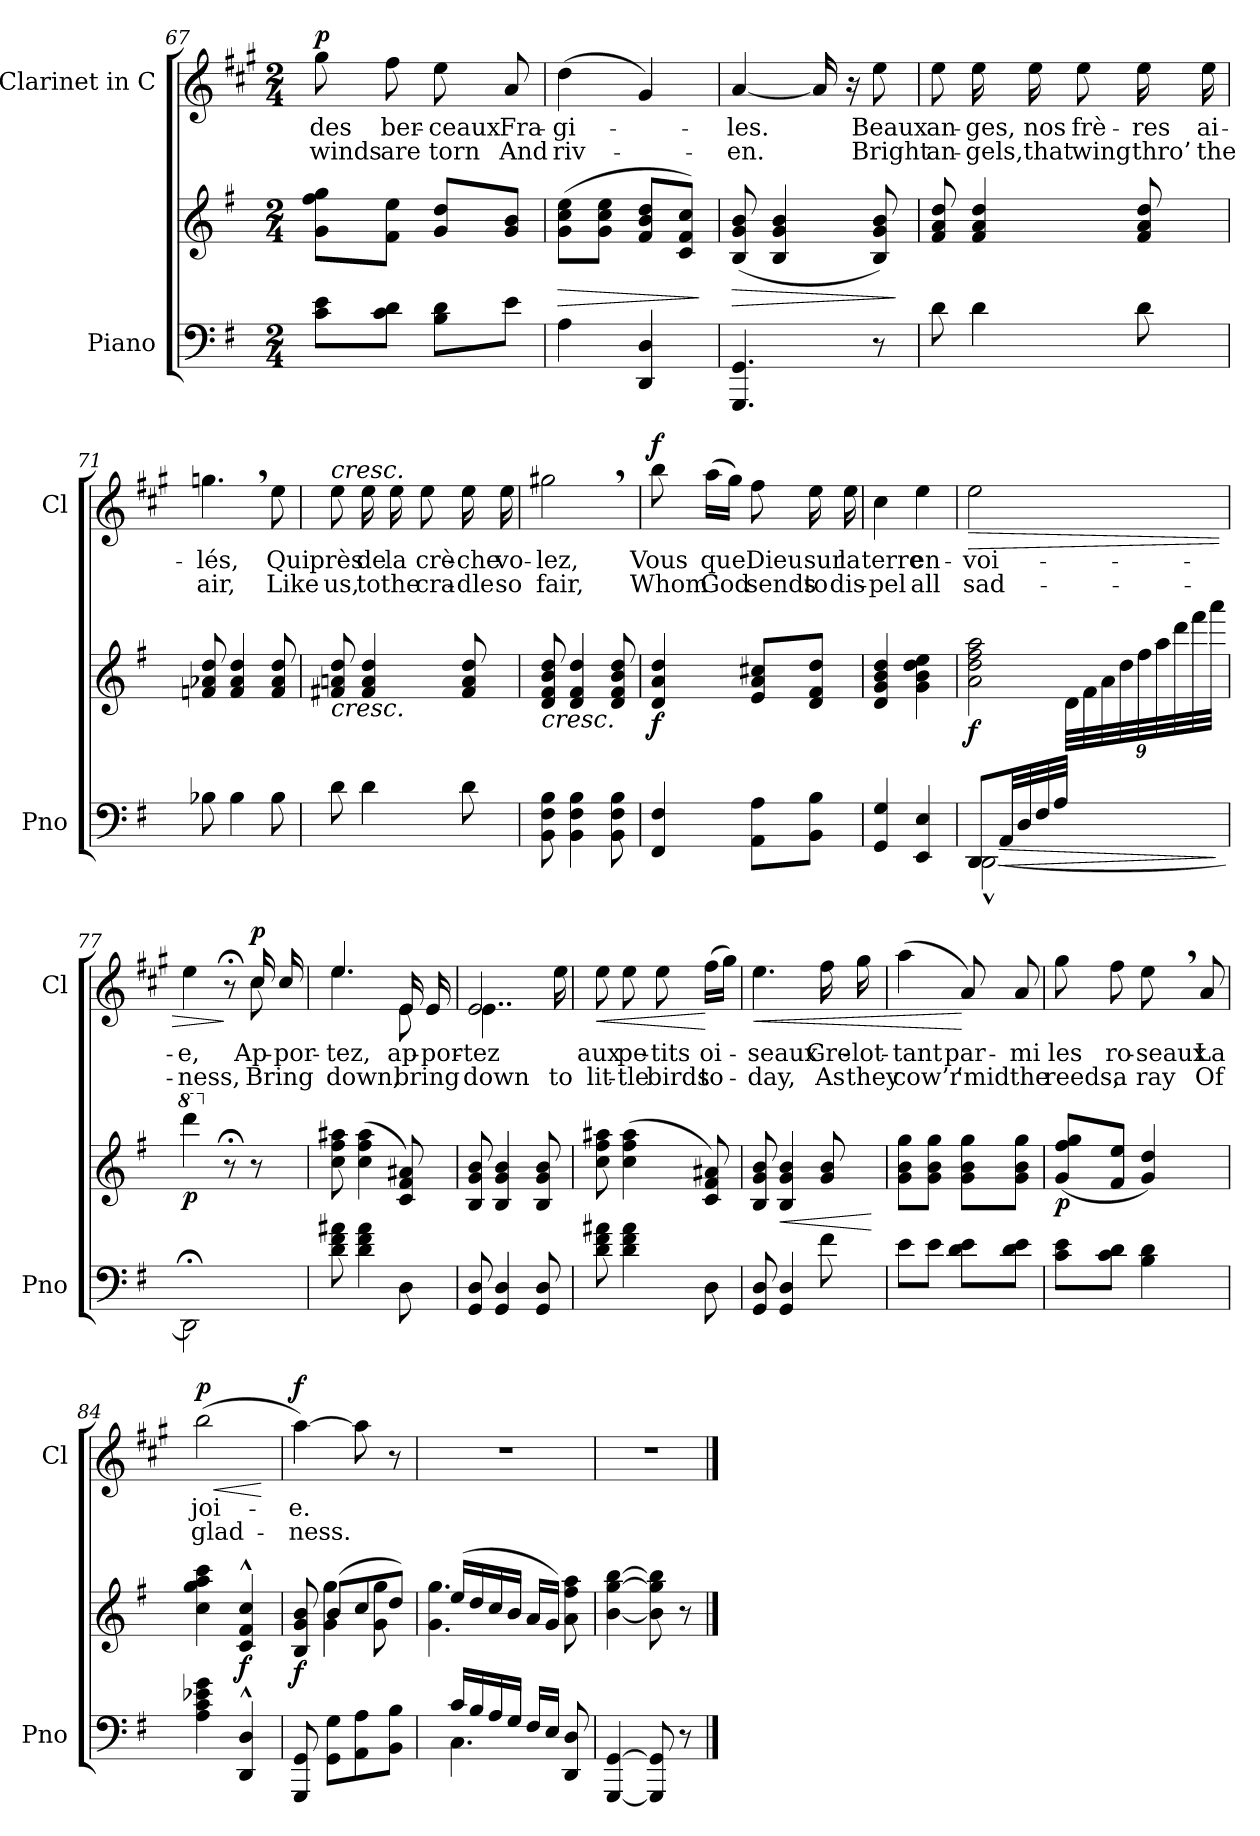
**kern	**kern	**dynam	**kern	**text	**text	**dynam
*part2	*part2	*part2	*part1	*part1	*part1	*part1
*staff3	*staff2	*staff2/3	*staff1	*staff1	*staff1	*staff1
*I"Piano	*	*	*I"Clarinet in C	*	*	*
*I'Pno	*	*	*I'Cl	*	*	*
*clefF4	*clefG2	*	*clefG2	*	*	*
*	*	*	*ITrd1c2	*	*	*
*k[f#]	*k[f#]	*	*k[f#]	*	*	*
*M2/4	*M2/4	*	*M2/4	*	*	*
=67	=67	=67	=67	=67	=67	=67
!	!	!	!	!LO:LY:b	!LO:LY:b	!LO:DY:a
8c\ 8e\L	8g\ 8ff#\ 8gg\L	.	8ff#\	des	winds	p
!	!	!	!	!LO:LY:b	!LO:LY:b	!
8c\ 8d\J	8f#\ 8ee\J	.	8ee\	ber-	are	.
!	!	!	!	!LO:LY:b	!LO:LY:b	!
8B\ 8d\L	8g/ 8dd/L	.	8dd\	-ceaux	torn	.
!	!	!	!	!LO:LY:b	!LO:LY:b	!
8e\J	8g/ 8b/J	.	8g/	Fra-	And	.
=68	=68	=68	=68	=68	=68	=68
!	!	!LO:HP:b	!	!LO:LY:b	!LO:LY:b	!
4A\	(>8g\ 8cc\ 8ee\L	>	(>4cc\	-gi-	riv-	.
.	8g\ 8cc\ 8ee\J	.	.	.	.	.
4DD/ 4D/	8f#/ 8b/ 8dd/L	.	4f#/)	.	.	.
.	8c/ 8f#/ 8cc/J)	.	.	.	.	.
.	.	]	.	.	.	.
=69	=69	=69	=69	=69	=69	=69
!	!	!LO:HP:b	!	!LO:LY:b	!LO:LY:b	!
4.GGG/ 4.GG/	(>8B/ 8g/ 8b/	>	[<4g/	-les.	-en.	.
.	4B/ 4g/ 4b/	.	.	.	.	.
.	.	.	16g/]	.	.	.
.	.	.	16r	.	.	.
!	!	!	!	!LO:LY:b	!LO:LY:b	!
8r	8B/ 8g/ 8b/)	.	8dd\	Beaux	Bright	.
.	.	]	.	.	.	.
!!LO:LB:g=z
=70	=70	=70	=70	=70	=70	=70
!	!	!	!	!LO:LY:b	!LO:LY:b	!
8d\	8f#/ 8a/ 8dd/	.	8dd\	an-	an-	.
!	!	!	!	!LO:LY:b	!LO:LY:b	!
4d\	4f#/ 4a/ 4dd/	.	16dd\	-ges,	-gels,	.
!	!	!	!	!LO:LY:b	!LO:LY:b	!
.	.	.	16dd\	nos	that	.
!	!	!	!	!LO:LY:b	!LO:LY:b	!
.	.	.	8dd\	frè-	wing	.
!	!	!	!	!LO:LY:b	!LO:LY:b	!
8d\	8f#/ 8a/ 8dd/	.	16dd\	-res	thro’	.
!	!	!	!	!LO:LY:b	!LO:LY:b	!
.	.	.	16dd\	ai-	the	.
=71	=71	=71	=71	=71	=71	=71
!	!	!	!	!LO:LY:b	!LO:LY:b	!
8B-X\	8fn/ 8a-X/ 8dd/	.	4.ffn,\	-lés,	air,	.
4B-\	4f/ 4a-/ 4dd/	.	.	.	.	.
!	!	!	!	!LO:LY:b	!LO:LY:b	!
8B-\	8f/ 8a-/ 8dd/	.	8dd\	Qui	Like	.
=72	=72	=72	=72	=72	=72	=72
!	!	!	!LO:TX:a:i:t=cresc.	!	!	!
!	!LO:TX:b:i:t=cresc.	!	!	!	!	!
!	!	!	!	!LO:LY:b	!LO:LY:b	!
8d\	8f#X/ 8an/ 8dd/	.	8dd\	près	us,	.
!	!	!	!	!LO:LY:b	!LO:LY:b	!
4d\	4f#/ 4a/ 4dd/	.	16dd\	de	to	.
!	!	!	!	!LO:LY:b	!LO:LY:b	!
.	.	.	16dd\	la	the	.
!	!	!	!	!LO:LY:b	!LO:LY:b	!
.	.	.	8dd\	crè-	cra-	.
!	!	!	!	!LO:LY:b	!LO:LY:b	!
8d\	8f#/ 8a/ 8dd/	.	16dd\	-che	-dle	.
!	!	!	!	!LO:LY:b	!LO:LY:b	!
.	.	.	16dd\	vo-	so	.
=73	=73	=73	=73	=73	=73	=73
!	!LO:TX:b:i:t=cresc.	!	!	!	!	!
!	!	!	!	!LO:LY:b	!LO:LY:b	!
8BB\ 8F#\ 8B\	8d/ 8f#/ 8b/ 8dd/	.	2ff#X,\	-lez,	fair,	.
4BB\ 4F#\ 4B\	4d/ 4f#/ 4dd/	.	.	.	.	.
8BB\ 8F#\ 8B\	8d/ 8f#/ 8b/ 8dd/	.	.	.	.	.
!!LO:PB:g=z
=74	=74	=74	=74	=74	=74	=74
!	!	!LO:DY:b	!	!LO:LY:b	!LO:LY:b	!LO:DY:a
4FF#/ 4F#/	4d/ 4a/ 4dd/	f	8aa\	Vous	Whom	f
!	!	!	!	!LO:LY:b	!LO:LY:b	!
.	.	.	(>16gg\LL	que	God	.
.	.	.	16ff#\JJ)	.	.	.
!	!	!	!	!LO:LY:b	!LO:LY:b	!
8AA\ 8A\L	8e/ 8a/ 8cc#X/L	.	8ee\	Dieu	sends	.
!	!	!	!	!LO:LY:b	!LO:LY:b	!
8BB\ 8B\J	8d/ 8f#/ 8dd/J	.	16dd\	sur	to	.
!	!	!	!	!LO:LY:b	!LO:LY:b	!
.	.	.	16dd\	la	dis-	.
=75	=75	=75	=75	=75	=75	=75
!	!	!	!	!LO:LY:b	!LO:LY:b	!
4GG/ 4G/	4d/ 4g/ 4b/ 4dd/	.	4b\	terre	-pel	.
!	!	!	!	!LO:LY:b	!LO:LY:b	!
4EE/ 4E/	4g\ 4b\ 4dd\ 4ee\	.	4dd\	en-	all	.
=76	=76	=76	=76	=76	=76	=76
*^	*^	*	*	*	*	*
!	!	!	!	!LO:DY:b	!	!LO:LY:b	!LO:LY:b	!LO:HP:b
(8DD/L	[2DD^^\	2a\ 2dd\ 2ff#\ 2aa\	4ryy	f	2dd\	-voi-	sad-	>
!	!	!	!	!LO:HP:b=2	!	!	!	!
32AA/LL	.	.	.	>	.	.	.	.
32D/	.	.	.	.	.	.	.	.
32F#/	.	.	.	.	.	.	.	.
32A/JJJ	.	.	.	.	.	.	.	.
*	*	*	*Xbrackettup	*	*	*	*	*
4ryy	.	.	36d\LL	.	.	.	.	.
.	.	.	36f#\	.	.	.	.	.
.	.	.	36a\	.	.	.	.	.
.	.	.	36dd\	.	.	.	.	.
.	.	.	36ff#\	.	.	.	.	.
.	.	.	36aa\	.	.	.	.	.
.	.	.	36ddd\	.	.	.	.	.
.	.	.	36fff#\	.	.	.	.	.
.	.	.	36aaa\JJ)	.	.	.	.	.
*v	*v	*	*	*	*	*	*	*
*	*v	*v	*	*	*	*	*
.	.	]	.	.	.	.
=77	=77	=77	=77	=77	=77	=77
*	*8va	*	*	*	*	*
!	!	!LO:DY:b	!	!LO:LY:b	!LO:LY:b	!
*	*	*	*^	*	*	*
2DD;\]	4dddd\	p	4dd\	4.ryy	-e,	-ness,	.
*	*X8va	*	*	*	*	*	*
.	8r;<	.	8r;<	.	.	.	]
!	!	!	!	!	!LO:LY:b	!LO:LY:b	!LO:DY:a
.	8r	.	16b/	8b\	Ap-	Bring	p
!	!	!	!	!	!LO:LY:b	!	!
.	.	.	16b/	.	-por-	.	.
*	*	*	*v	*v	*	*	*
!!LO:LB:g=z
=78	=78	=78	=78	=78	=78	=78
!	!	!	!	!LO:LY:b	!LO:LY:b	!
*	*	*	*^	*	*	*
*	*	*	*	*^	*	*	*
8d\ 8f#\ 8a#X\	8cc\ 8ff#\ 8aa#X\	.	4.dd/	4.dd\	4.ryy	-tez,	down,	.
4d\ 4f#\ 4a#\	(>4cc\ 4ff#\ 4aa#\	.	.	.	.	.	.	.
!	!	!	!	!	!	!LO:LY:b	!LO:LY:b	!
8D\	8c/ 8f#/ 8a#X/)	.	16d/	8ryy	8d\	ap-	bring	.
!	!	!	!	!	!	!LO:LY:b	!	!
.	.	.	16d/	.	.	-por-	.	.
*	*	*	*v	*v	*v	*	*	*
=79	=79	=79	=79	=79	=79	=79
!	!	!	!	!LO:LY:b	!LO:LY:b	!
*	*	*	*^	*	*	*
8GG/ 8D/	8B/ 8g/ 8b/	.	2d/	4..d!\	-tez	down	.
4GG/ 4D/	4B/ 4g/ 4b/	.	.	.	.	.	.
8GG/ 8D/	8B/ 8g/ 8b/	.	.	.	.	.	.
!	!	!	!	!	!	!LO:LY:b	!
.	.	.	.	16dd!\	.	to	.
=80	=80	=80	=80	=80	=80	=80	=80
!	!	!	!	!	!LO:LY:b	!LO:LY:b	!LO:HP:b
*	*	*	*v	*v	*	*	*
8d\ 8f#\ 8a#X\	8cc\ 8ff#\ 8aa#X\	.	8dd\	aux	lit-	<
!	!	!	!	!LO:LY:b	!LO:LY:b	!
4d\ 4f#\ 4a#\	(>4cc\ 4ff#\ 4aa#\	.	8dd\	pe-	-tle	.
!	!	!	!	!LO:LY:b	!LO:LY:b	!
.	.	.	8dd\	-tits	birds	.
!	!	!	!	!LO:LY:b	!LO:LY:b	!
8D\	8c/ 8f#/ 8a#X/)	.	(>16ee\LL	oi-	to-	[
.	.	.	16ff#\JJ)	.	.	.
=81	=81	=81	=81	=81	=81	=81
!	!	!	!	!LO:LY:b	!LO:LY:b	!LO:HP:b
8GG/ 8D/	8B/ 8g/ 8b/	.	4.dd\	-seaux	-day,	<
!	!	!LO:HP:b	!	!	!	!
4GG/ 4D/	4B/ 4g/ 4b/	<	.	.	.	.
!	!	!	!	!LO:LY:b	!LO:LY:b	!
8f#\	8g/ 8b/	.	16ee\	Gre-	As	.
!	!	!	!	!LO:LY:b	!LO:LY:b	!
.	.	.	16ff#\	-lot-	they	.
.	.	[	.	.	.	.
=82	=82	=82	=82	=82	=82	=82
!	!	!	!	!LO:LY:b	!LO:LY:b	!
8e\L	8g\ 8b\ 8gg\L	.	(4gg\	-tant	cow’r	.
8e\J	8g\ 8b\ 8gg\J	.	.	.	.	.
!	!	!	!	!LO:LY:b	!LO:LY:b	!
8d\ 8e\L	8g\ 8b\ 8gg\L	.	8g/)	par-	’mid	[
!	!	!	!	!LO:LY:b	!LO:LY:b	!
8d\ 8e\J	8g\ 8b\ 8gg\J	.	8g/	-mi	the	.
!!LO:LB:g=z
=83	=83	=83	=83	=83	=83	=83
!	!	!LO:DY:b	!	!LO:LY:b	!LO:LY:b	!
8c\ 8e\L	(>8g/ 8ff#/ 8gg/L	p	8ff#\	les	reeds,	.
!	!	!	!	!LO:LY:b	!LO:LY:b	!
8c\ 8d\J	8f#/ 8ee/J	.	8ee\	ro-	a	.
!	!	!	!	!LO:LY:b	!LO:LY:b	!
4B\ 4d\	4g/ 4dd/)	.	8dd,\	-seaux	ray	.
!	!	!	!	!LO:LY:b	!LO:LY:b	!
.	.	.	8g/	La	Of	.
=84	=84	=84	=84	=84	=84	=84
!	!	!	!	!LO:LY:b	!LO:LY:b	!LO:HP:b
!	!	!	!	!	!	!LO:DY:n=1:a
4A\ 4c\ 4e-X\ 4g\	4cc\ 4gg\ 4aa\ 4ccc\	.	(>2aa\	joi-	glad-	< p
!	!	!LO:DY:b	!	!	!	!
4DD/^^ 4D/^^	4c/^^ 4f#/^^ 4cc/^^	f	.	.	.	.
.	.	.	.	.	.	[
=85	=85	=85	=85	=85	=85	=85
*	*^	*	*	*	*	*
!	!	!	!LO:DY:b	!	!LO:LY:b	!LO:LY:b	!LO:DY:a
8GGG/ 8GG/	8B/ 8g/ 8b/	8ryy	f	[>4gg\)	-e.	-ness.	f
8GG\ 8G\L	(8b/L	4g\ 4gg\	.	.	.	.	.
8AA\ 8A\	8cc/	.	.	8gg\]	.	.	.
8BB\ 8B\J	8dd/J)	8g\ 8gg\	.	8r	.	.	.
=86	=86	=86	=86	=86	=86	=86	=86
*^	*	*	*	*	*	*	*
16c/LL	4.C\	(16ee/LL	4.g\ 4.gg\	.	2r	.	.	.
16B/	.	16dd/	.	.	.	.	.	.
16A/	.	16cc/	.	.	.	.	.	.
16G/JJ	.	16b/JJ	.	.	.	.	.	.
16F#/LL	.	16a/LL	.	.	.	.	.	.
16E/JJ	.	16g/JJ)	.	.	.	.	.	.
8DD/ 8D/	8ryy	8a\ 8ff#\ 8aa\	8ryy	.	.	.	.	.
*v	*v	*	*	*	*	*	*	*
*	*v	*v	*	*	*	*	*
=87	=87	=87	=87	=87	=87	=87
[<4GGG/ [>4GG/	[<4b\ [>4gg\ [>4bb\	.	2r	.	.	.
8GGG/] 8GG/]	8b\] 8gg\] 8bb\]	.	.	.	.	.
8r	8r	.	.	.	.	.
==	==	==	==	==	==	==
*-	*-	*-	*-	*-	*-	*-
